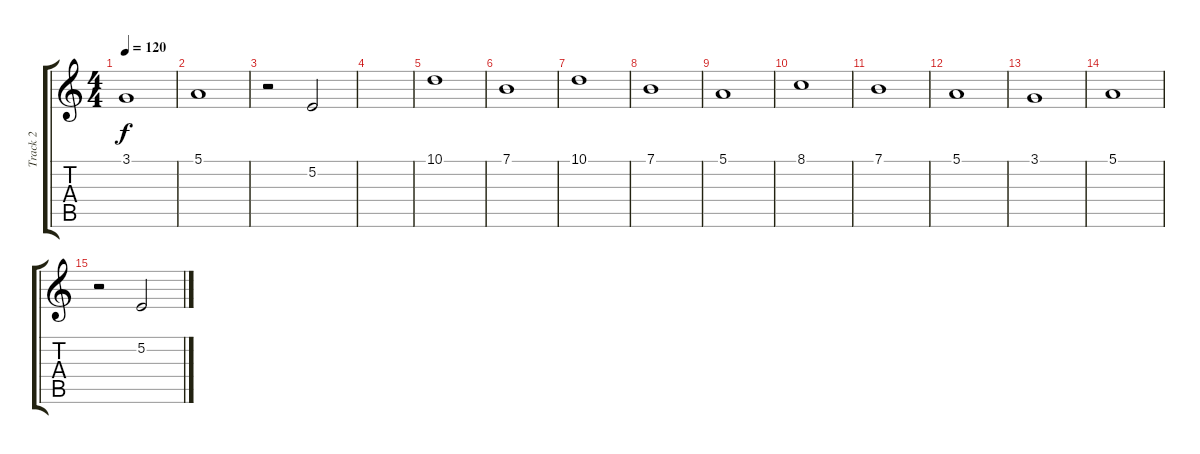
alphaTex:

\track ("Track 2" "Track 2") {instrument stringensemble1}
\staff {score tabs}
\tuning (E4 B3 G3 D3 A2 E2) {hide}
\ts (4 4)
\tempo 120
\clef g2
\ks c
3.1.1{dy f} |
5.1.1 |
r.2 5.2.2 |
|
10.1.1 |
7.1.1 |
10.1.1 |
7.1.1 |
5.1.1 |
8.1.1 |
7.1.1 |
5.1.1 |
3.1.1 |
5.1.1 |
r.2 5.2.2
